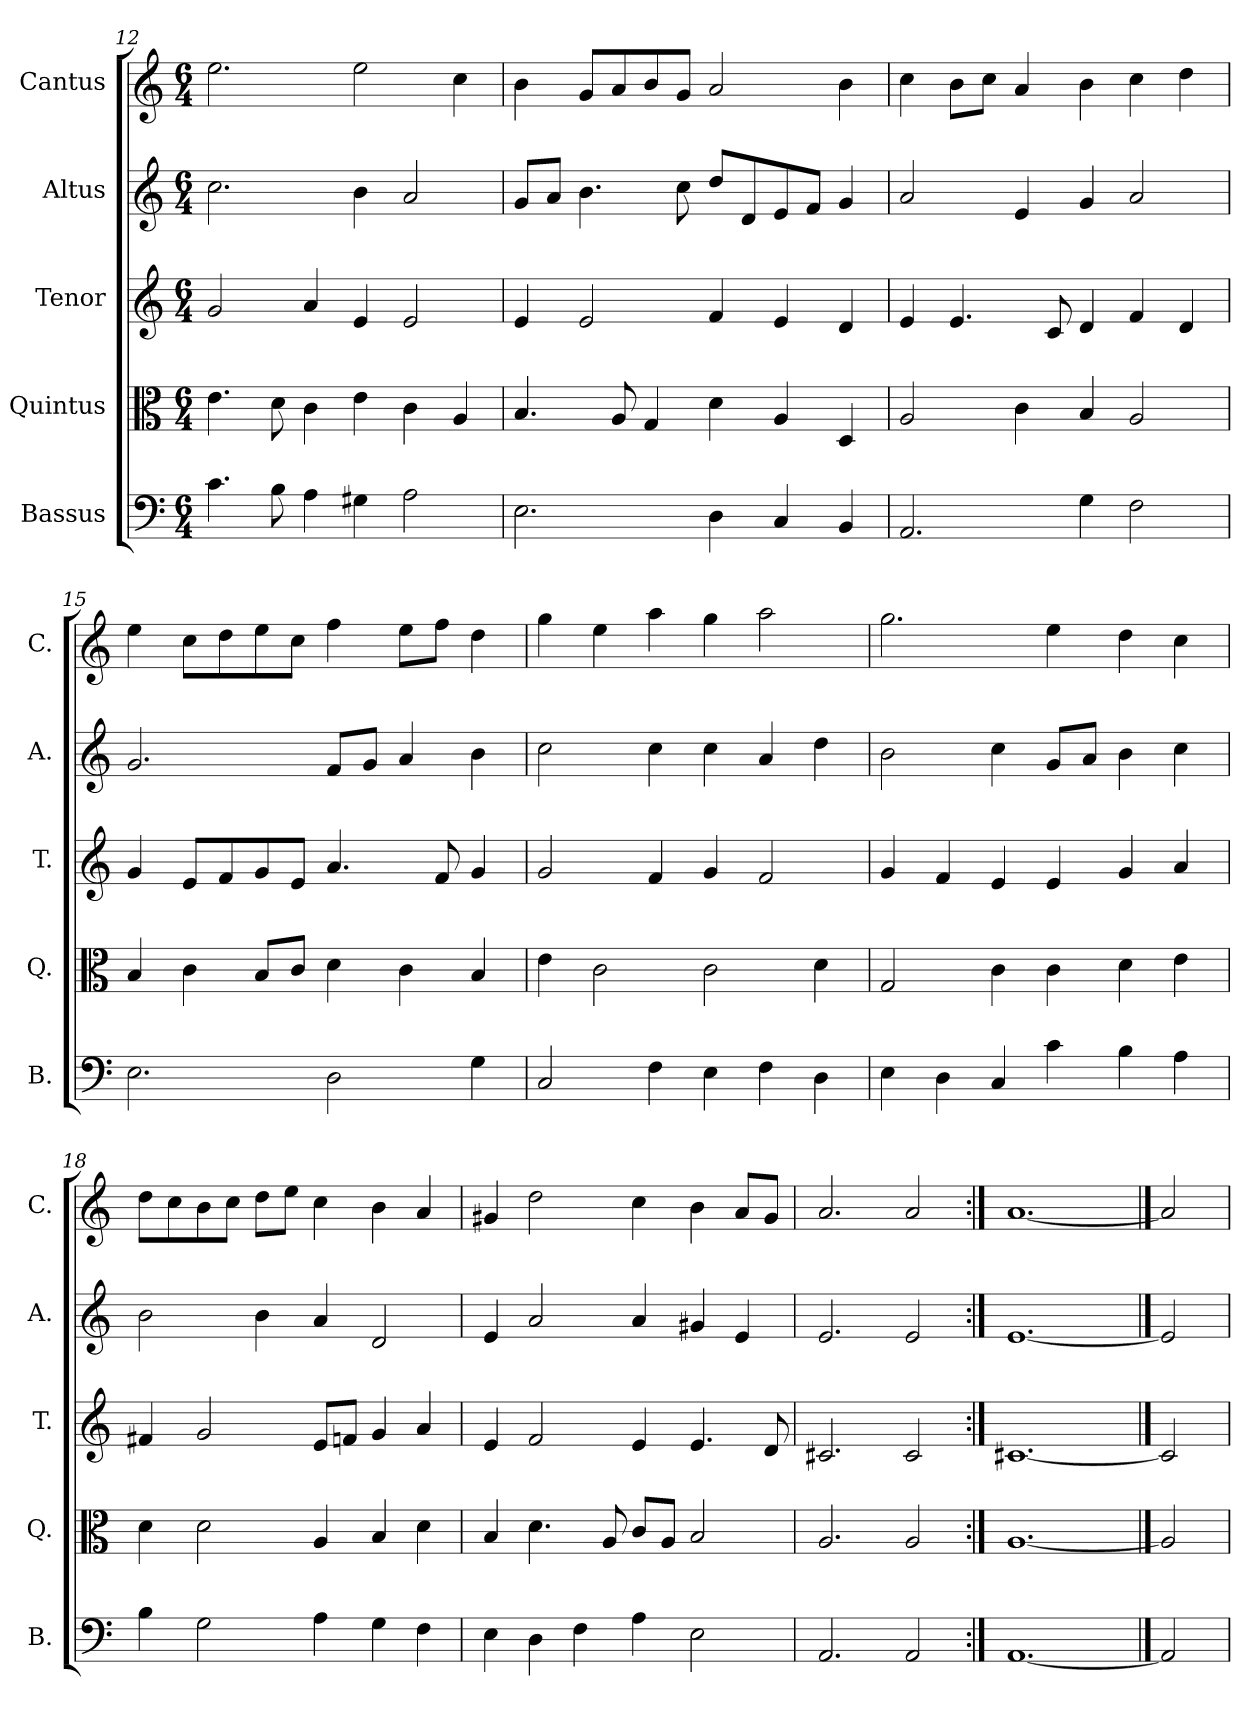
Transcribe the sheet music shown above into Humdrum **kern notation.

**kern	**kern	**kern	**kern	**kern
*part5	*part4	*part3	*part2	*part1
*staff5	*staff4	*staff3	*staff2	*staff1
*I"Bassus	*I"Quintus	*I"Tenor	*I"Altus	*I"Cantus
*I'B.	*I'Q.	*I'T.	*I'A.	*I'C.
*clefF4	*clefC3	*clefG2	*clefG2	*clefG2
*k[]	*k[]	*k[]	*k[]	*k[]
*C:	*C:	*C:	*C:	*C:
*M6/4	*M6/4	*M6/4	*M6/4	*M6/4
=12	=12	=12	=12	=12
4.c\	4.e\	2g/	2.cc\	2.ee\
8B\	8d\	.	.	.
4A\	4c\	4a/	.	.
4G#X\	4e\	4e/	4b\	2ee\
2A\	4c\	2e/	2a/	.
.	4A/	.	.	4cc\
=13	=13	=13	=13	=13
2.E\	4.B/	4e/	8g/L	4b\
.	.	.	8a/J	.
.	.	2e/	4.b\	8g/L
.	8A/	.	.	8a/
.	4G/	.	.	8b/
.	.	.	8cc\	8g/J
4D\	4d\	4f/	8dd/L	2a/
.	.	.	8d/	.
4C/	4A/	4e/	8e/	.
.	.	.	8f/J	.
4BB/	4D/	4d/	4g/	4b\
=14	=14	=14	=14	=14
2.AA/	2A/	4e/	2a/	4cc\
.	.	4.e/	.	8b\L
.	.	.	.	8cc\J
.	4c\	.	4e/	4a/
.	.	8c/	.	.
4G\	4B/	4d/	4g/	4b\
2F\	2A/	4f/	2a/	4cc\
.	.	4d/	.	4dd\
!!LO:LB:g=z
=15	=15	=15	=15	=15
2.E\	4B/	4g/	2.g/	4ee\
.	4c\	8e/L	.	8cc\L
.	.	8f/	.	8dd\
.	8B/L	8g/	.	8ee\
.	8c/J	8e/J	.	8cc\J
2D\	4d\	4.a/	8f/L	4ff\
.	.	.	8g/J	.
.	4c\	.	4a/	8ee\L
.	.	8f/	.	8ff\J
4G\	4B/	4g/	4b\	4dd\
=16	=16	=16	=16	=16
2C/	4e\	2g/	2cc\	4gg\
.	2c\	.	.	4ee\
4F\	.	4f/	4cc\	4aa\
4E\	2c\	4g/	4cc\	4gg\
4F\	.	2f/	4a/	2aa\
4D\	4d\	.	4dd\	.
=17	=17	=17	=17	=17
4E\	2G/	4g/	2b\	2.gg\
4D\	.	4f/	.	.
4C/	4c\	4e/	4cc\	.
4c\	4c\	4e/	8g/L	4ee\
.	.	.	8a/J	.
4B\	4d\	4g/	4b\	4dd\
4A\	4e\	4a/	4cc\	4cc\
=18	=18	=18	=18	=18
4B\	4d\	4f#X/	2b\	8dd\L
.	.	.	.	8cc\
2G\	2d\	2g/	.	8b\
.	.	.	.	8cc\J
.	.	.	4b\	8dd\L
.	.	.	.	8ee\J
4A\	4A/	8e/L	4a/	4cc\
.	.	8fn/J	.	.
4G\	4B/	4g/	2d/	4b\
4F\	4d\	4a/	.	4a/
=19	=19	=19	=19	=19
4E\	4B/	4e/	4e/	4g#X/
4D\	4.d\	2f/	2a/	2dd\
4F\	.	.	.	.
.	8A/	.	.	.
4A\	8c/L	4e/	4a/	4cc\
.	8A/J	.	.	.
2E\	2B/	4.e/	4g#X/	4b\
.	.	.	4e/	8a/L
.	.	8d/	.	8g#/J
=20	=20	=20	=20	=20
2.AA/	2.A/	2.c#X/	2.e/	2.a/
2AA/	2A/	2c#/	2e/	2a/
=21:|!	=21:|!	=21:|!	=21:|!	=21:|!
[1.AA/	[1.A/	[1.c#X/	[1.e/	[1.a/
==22	==22	==22	==22	==22
2AA/]	2A/]	2c#/]	2e/]	2a/]
=	=	=	=	=
*-	*-	*-	*-	*-
